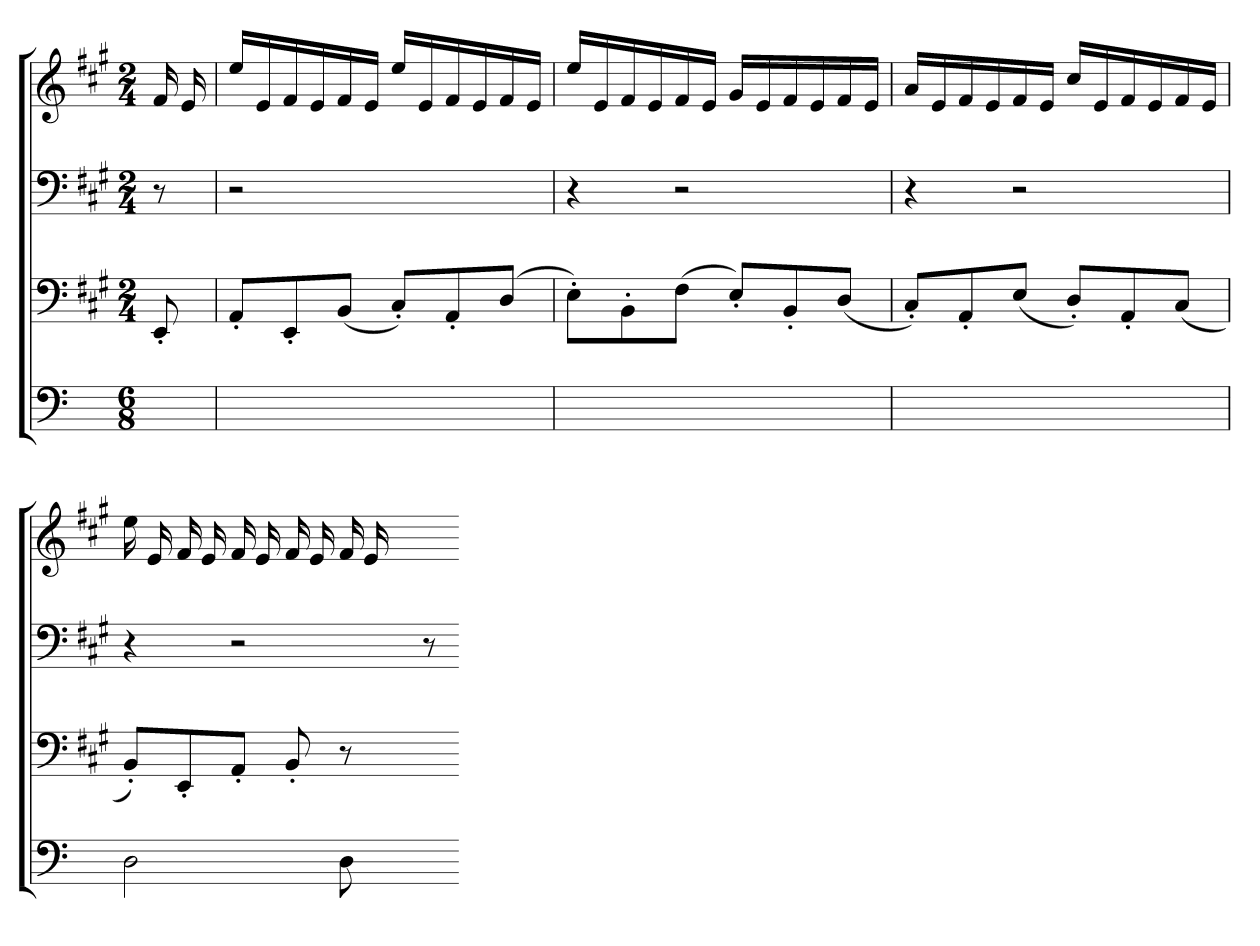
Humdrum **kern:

**kern	**kern	**kern	**kern
*part4	*part3	*part2	*part1
*staff4	*staff3	*staff2	*staff1
*	*clefF4	*clefF4	*clefG2
*	*k[f#c#g#]	*k[f#c#g#]	*k[f#c#g#]
*	*A:	*A:	*A:
*M6/8	*M2/4	*M2/4	*M2/4
=	=	=	=
8ryy	8EE'	8r	16f#
.	.	.	16e
=	=	=	=
2.ryy	8AA'L	2r	16eeLL
.	.	.	16e
.	8EE'	.	16f#
.	.	.	16e
.	(8BBJ	.	16f#
.	.	.	16eJJ
.	8C#'L)	.	16eeLL
.	.	.	16e
.	8AA'	4ryy	16f#
.	.	.	16e
.	(8DJ	.	16f#
.	.	.	16eJJ
=	=	=	=
2.ryy	8E'L)	4r	16eeLL
.	.	.	16e
.	8BB'	.	16f#
.	.	.	16e
.	(8F#J	2r	16f#
.	.	.	16eJJ
.	8E'L)	.	16g#LL
.	.	.	16e
.	8BB'	.	16f#
.	.	.	16e
.	(8DJ	.	16f#
.	.	.	16eJJ
=	=	=	=
2.ryy	8C#'L)	4r	16aLL
.	.	.	16e
.	8AA'	.	16f#
.	.	.	16e
.	(8EJ	2r	16f#
.	.	.	16eJJ
.	8D'L)	.	16cc#LL
.	.	.	16e
.	8AA'	.	16f#
.	.	.	16e
.	(8C#J	.	16f#
.	.	.	16eJJ
=	=	=	=
2D	8BB'L)	4r	16ee
.	.	.	16e
.	8EE'	.	16f#
.	.	.	16e
.	8AA'J	2r	16f#
.	.	.	16e
.	8BB'	.	16f#
.	.	.	16e
8D	8r	.	16f#
.	.	.	16e
4ryy	4ryy	.	4ryy
.	.	8r	.
=-	=-	=-	=-
*-	*-	*-	*-
